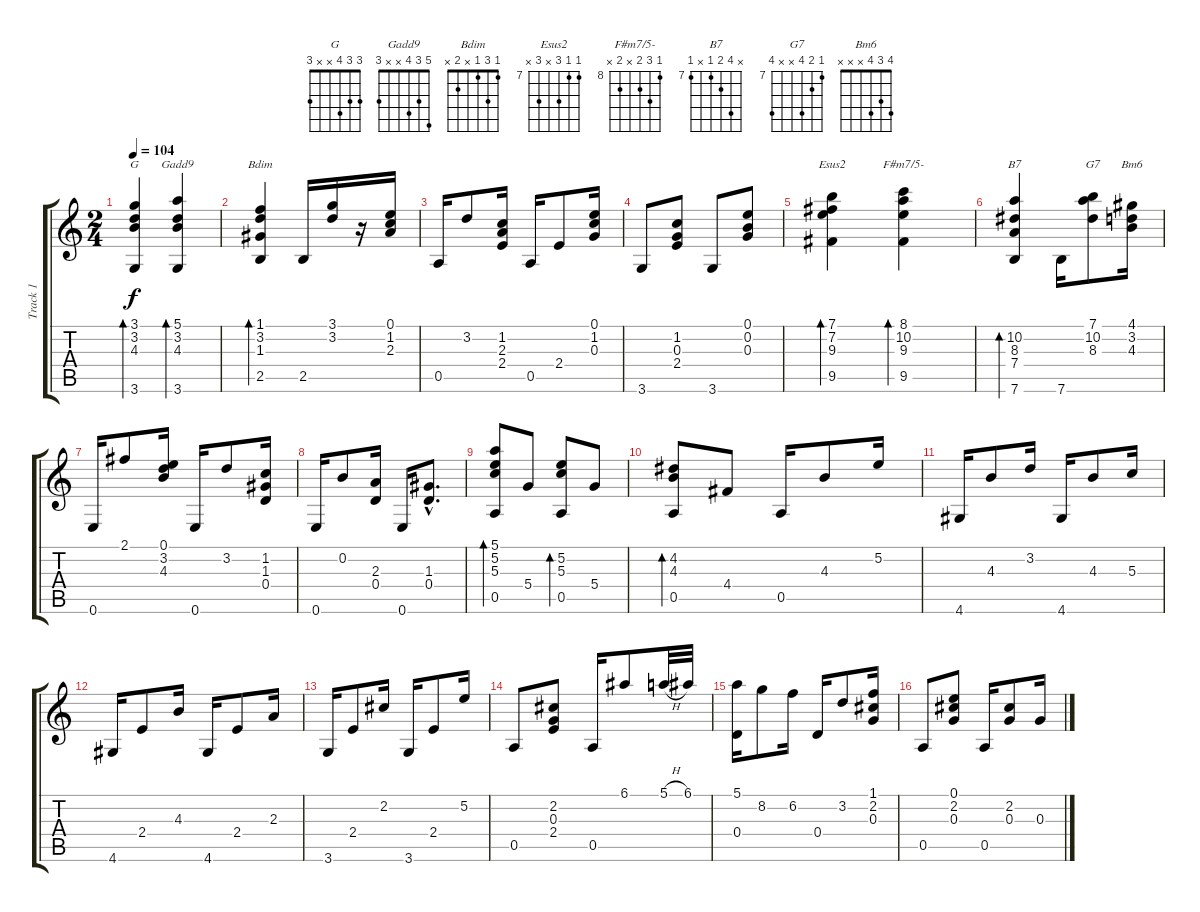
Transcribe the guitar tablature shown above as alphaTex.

\track ("Track 1" "Track 1") {instrument acousticguitarnylon}
\staff {score tabs}
\tuning (E4 B3 G3 D3 A2 E2) {hide}
\chord ("G" 3 3 4 x x 3)
\chord ("Gadd9" 5 3 4 x x 3)
\chord ("Bdim" 1 3 1 x 2 x)
\chord ("Esus2" 7 7 9 x 9 x) {firstfret 7}
\chord ("F#m7/5-" 8 10 9 x 9 x) {firstfret 8}
\chord ("B7" x 10 8 7 x 7) {firstfret 7}
\chord ("G7" 7 8 10 x x 10) {firstfret 7}
\chord ("Bm6" 4 3 4 x x x)
\ts (2 4)
\tempo 104
\clef g2
\ks c
(3.1 3.2 4.3 3.6).4{bd 120 ch "G" dy f} (5.1 3.2 4.3 3.6).4{bd 120 ch "Gadd9"} |
(1.1 3.2 1.3 2.5).4{bd 120 ch "Bdim"} 2.5.16 (3.1 3.2).16 r.16 (0.1 1.2 2.3).16 |
0.5.16 3.2.8 (1.2 2.3 2.4).16 0.5.16 2.4.8 (0.1 1.2 0.3).16 |
3.6.8 (1.2 0.3 2.4).8 3.6.8 (0.1 0.2 0.3).8 |
(7.1 7.2 9.3 9.5).4{bd 120 ch "Esus2"} (8.1 10.2 9.3 9.5).4{bd 120 ch "F#m7/5-"} |
(10.2 8.3 7.4 7.6).4{bd 60 ch "B7"} 7.6.16 (7.1 10.2 8.3).8{ch "G7"} (4.1 3.2 4.3).16{ch "Bm6"} |
0.6.16 2.1.8 (0.1 3.2 4.3).16 0.6.16 3.2.8 (1.2 1.3 0.4).16 |
0.6.16 0.2.8 (2.3 0.4).16 0.6.16 (1.3{hac} 0.4{hac}).8{d} |
(5.1 5.2 5.3 0.5).8{bd 60} 5.4.8 (5.2 5.3 0.5).8{bd 60} 5.4.8 |
(4.2 4.3 0.5).8{bd 60} 4.4.8 0.5.16 4.3.8 5.2.16 |
4.6.16 4.3.8 3.2.16 4.6.16 4.3.8 5.3.16 |
4.6.16 2.4.8 4.3.16 4.6.16 2.4.8 2.3.16 |
3.6.16 2.4.8 2.2.16 3.6.16 2.4.8 5.2.16 |
0.5.8 (2.2 0.3 2.4).8 0.5.16 6.1.8 5.1{h}.32 6.1.32 |
(5.1 0.4).16 8.2.8 6.2.16 0.4.16 3.2.8 (1.1 2.2 0.3).16 |
0.5.8 (0.1 2.2 0.3).8 0.5.16 (2.2 0.3).8 0.3.16
